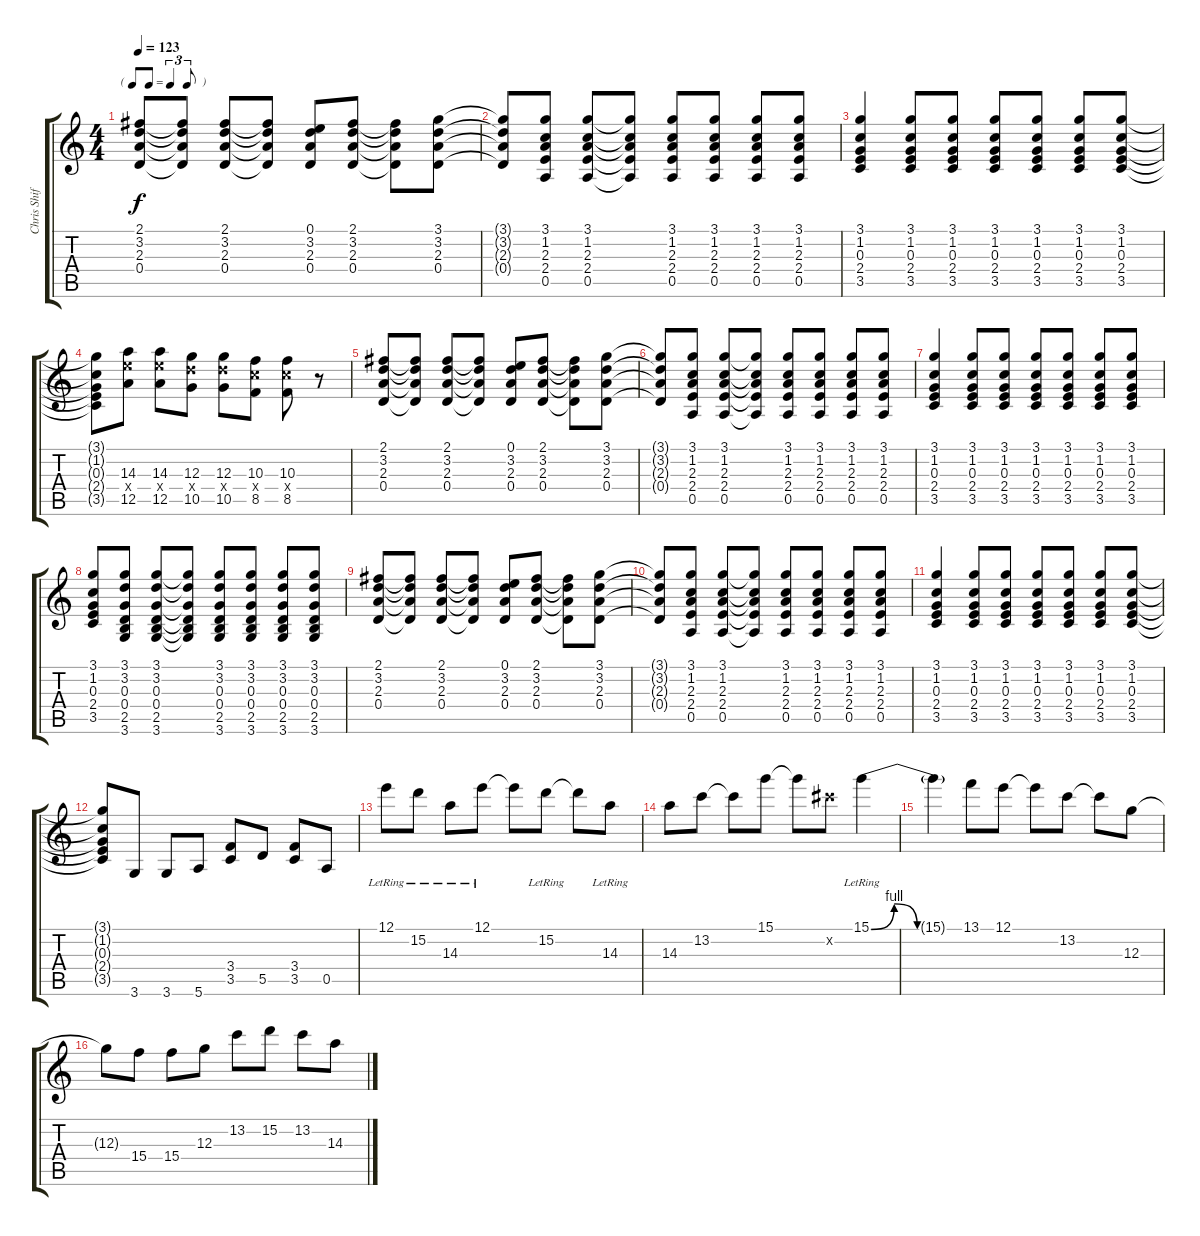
\track ("Chris Shifflet - Lead Guitar" "Chris Shif") {instrument overdrivenguitar}
\staff {score tabs}
\tuning (E4 B3 G3 D3 A2 E2) {hide}
\ts (4 4)
\tf triplet8th
\tempo 123
\clef g2
\ks c
(2.1 3.2 2.3 0.4).8{dy f} (2.1{t} 3.2{t} 2.3{t} 0.4{t}).8 (2.1 3.2 2.3 0.4).8 (2.1{t} 3.2{t} 2.3{t} 0.4{t}).8 (0.1 3.2 2.3 0.4).8 (2.1 3.2 2.3 0.4).8 (2.1{t} 3.2{t} 2.3{t} 0.4{t}).8 (3.1 3.2 2.3 0.4).8 |
(3.1{t} 3.2{t} 2.3{t} 0.4{t}).8 (3.1 1.2 2.3 2.4 0.5).8 (3.1 1.2 2.3 2.4 0.5).8 (3.1{t} 1.2{t} 2.3{t} 2.4{t} 0.5{t}).8 (3.1 1.2 2.3 2.4 0.5).8 (3.1 1.2 2.3 2.4 0.5).8 (3.1 1.2 2.3 2.4 0.5).8 (3.1 1.2 2.3 2.4 0.5).8 |
(3.1 1.2 0.3 2.4 3.5).4 (3.1 1.2 0.3 2.4 3.5).8 (3.1 1.2 0.3 2.4 3.5).8 (3.1 1.2 0.3 2.4 3.5).8 (3.1 1.2 0.3 2.4 3.5).8 (3.1 1.2 0.3 2.4 3.5).8 (3.1 1.2 0.3 2.4 3.5).8 |
(3.1{t} 1.2{t} 0.3{t} 2.4{t} 3.5{t}).8 (14.3 14.4{x} 12.5).8 (14.3 14.4{x} 12.5).8 (12.3 12.4{x} 10.5).8 (12.3 12.4{x} 10.5).8 (10.3 10.4{x} 8.5).8 (10.3 10.4{x} 8.5).8 r.8 |
(2.1 3.2 2.3 0.4).8 (2.1{t} 3.2{t} 2.3{t} 0.4{t}).8 (2.1 3.2 2.3 0.4).8 (2.1{t} 3.2{t} 2.3{t} 0.4{t}).8 (0.1 3.2 2.3 0.4).8 (2.1 3.2 2.3 0.4).8 (2.1{t} 3.2{t} 2.3{t} 0.4{t}).8 (3.1 3.2 2.3 0.4).8 |
(3.1{t} 3.2{t} 2.3{t} 0.4{t}).8 (3.1 1.2 2.3 2.4 0.5).8 (3.1 1.2 2.3 2.4 0.5).8 (3.1{t} 1.2{t} 2.3{t} 2.4{t} 0.5{t}).8 (3.1 1.2 2.3 2.4 0.5).8 (3.1 1.2 2.3 2.4 0.5).8 (3.1 1.2 2.3 2.4 0.5).8 (3.1 1.2 2.3 2.4 0.5).8 |
(3.1 1.2 0.3 2.4 3.5).4 (3.1 1.2 0.3 2.4 3.5).8 (3.1 1.2 0.3 2.4 3.5).8 (3.1 1.2 0.3 2.4 3.5).8 (3.1 1.2 0.3 2.4 3.5).8 (3.1 1.2 0.3 2.4 3.5).8 (3.1 1.2 0.3 2.4 3.5).8 |
(3.1 1.2 0.3 2.4 3.5).8 (3.1 3.2 0.3 0.4 2.5 3.6).8 (3.1 3.2 0.3 0.4 2.5 3.6).8 (3.1{t} 3.2{t} 0.3{t} 0.4{t} 2.5{t} 3.6{t}).8 (3.1 3.2 0.3 0.4 2.5 3.6).8 (3.1 3.2 0.3 0.4 2.5 3.6).8 (3.1 3.2 0.3 0.4 2.5 3.6).8 (3.1 3.2 0.3 0.4 2.5 3.6).8 |
(2.1 3.2 2.3 0.4).8 (2.1{t} 3.2{t} 2.3{t} 0.4{t}).8 (2.1 3.2 2.3 0.4).8 (2.1{t} 3.2{t} 2.3{t} 0.4{t}).8 (0.1 3.2 2.3 0.4).8 (2.1 3.2 2.3 0.4).8 (2.1{t} 3.2{t} 2.3{t} 0.4{t}).8 (3.1 3.2 2.3 0.4).8 |
(3.1{t} 3.2{t} 2.3{t} 0.4{t}).8 (3.1 1.2 2.3 2.4 0.5).8 (3.1 1.2 2.3 2.4 0.5).8 (3.1{t} 1.2{t} 2.3{t} 2.4{t} 0.5{t}).8 (3.1 1.2 2.3 2.4 0.5).8 (3.1 1.2 2.3 2.4 0.5).8 (3.1 1.2 2.3 2.4 0.5).8 (3.1 1.2 2.3 2.4 0.5).8 |
(3.1 1.2 0.3 2.4 3.5).4 (3.1 1.2 0.3 2.4 3.5).8 (3.1 1.2 0.3 2.4 3.5).8 (3.1 1.2 0.3 2.4 3.5).8 (3.1 1.2 0.3 2.4 3.5).8 (3.1 1.2 0.3 2.4 3.5).8 (3.1 1.2 0.3 2.4 3.5).8 |
(3.1{t} 1.2{t} 0.3{t} 2.4{t} 3.5{t}).8 3.6.8 3.6.8 5.6.8 (3.4 3.5).8 5.5.8 (3.4 3.5).8 0.5.8 |
12.1{lr}.8{instrument overdrivenguitar} 15.2{lr}.8 14.3{lr}.8 12.1{lr}.8 12.1{t}.8 15.2{lr}.8 15.2{t}.8 14.3{lr}.8 |
14.3.8 13.2.8 13.2{t}.8 15.1.8 15.1{t}.8 14.2{x}.8 15.1{be (custom 0 0 15 4 30 0 60 0) lr}.4 |
15.1{t}.4 13.1.8 12.1.8 12.1{t}.8 13.2.8 13.2{t}.8 12.3.8 |
12.3{t}.8 15.4.8 15.4.8 12.3.8 13.2.8 15.2.8 13.2.8 14.3.8
